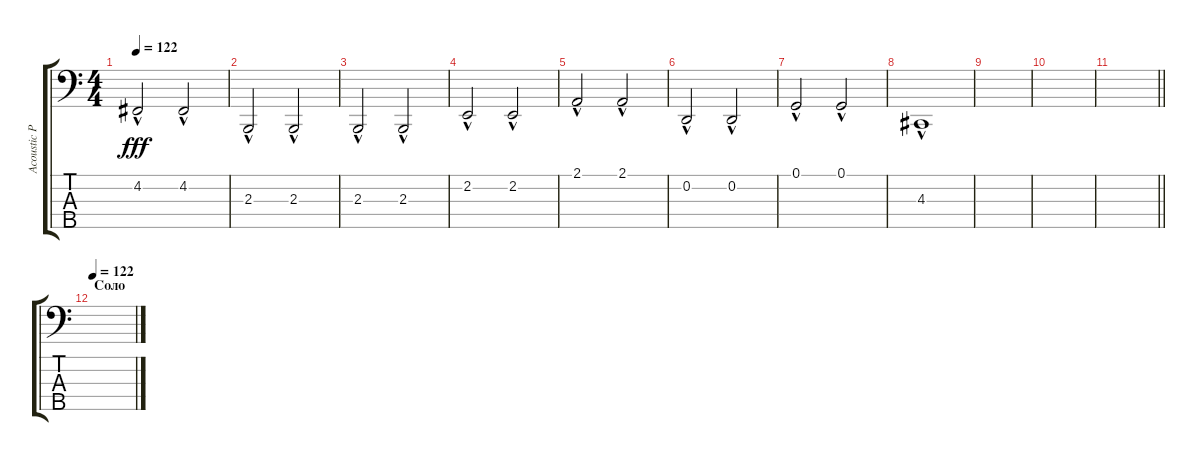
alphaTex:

\track ("Acoustic Piano (Staff 2)" "Acoustic P") {instrument acousticgrandpiano}
\staff {score tabs}
\tuning (G2 D2 A1 E1 B0) {hide}
\ts (4 4)
\tempo 122
\clef f4
\ks c
4.2{hac}.2{dy fff} 4.2{hac}.2 |
2.3{hac}.2 2.3{hac}.2 |
2.3{hac}.2 2.3{hac}.2 |
2.2{hac}.2 2.2{hac}.2 |
2.1{hac}.2 2.1{hac}.2 |
0.2{hac}.2 0.2{hac}.2 |
0.1{hac}.2 0.1{hac}.2 |
4.3{hac}.1 |
|
|
\barLineRight lightlight
|
\section ("" "Соло")
\tempo 122
